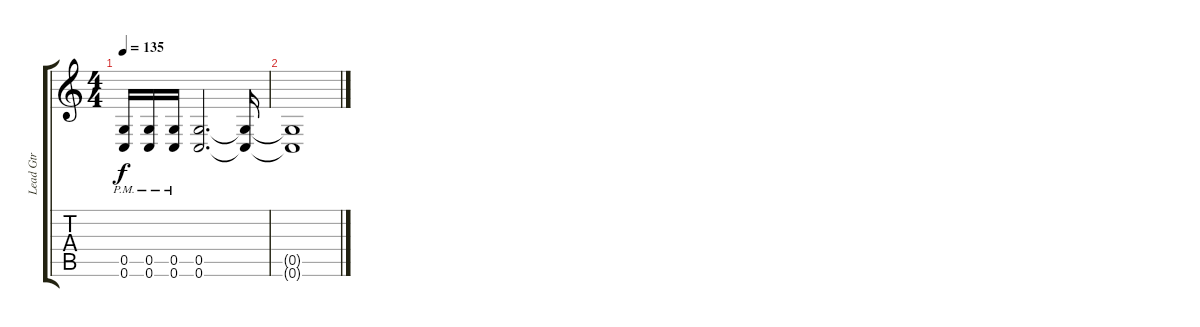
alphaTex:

\track ("Lead Gtr" "Lead Gtr") {instrument distortionguitar}
\staff {score tabs}
\tuning (D4 A3 F3 C3 G2 C2) {hide}
\ts (4 4)
\tempo 135
\clef g2
\ks c
(0.5{pm} 0.6{pm}).16{dy f} (0.5{pm} 0.6{pm}).16 (0.5{pm} 0.6{pm}).16 (0.5 0.6).2{d} (0.5{t} 0.6{t}).16 |
(0.5{t} 0.6{t}).1
